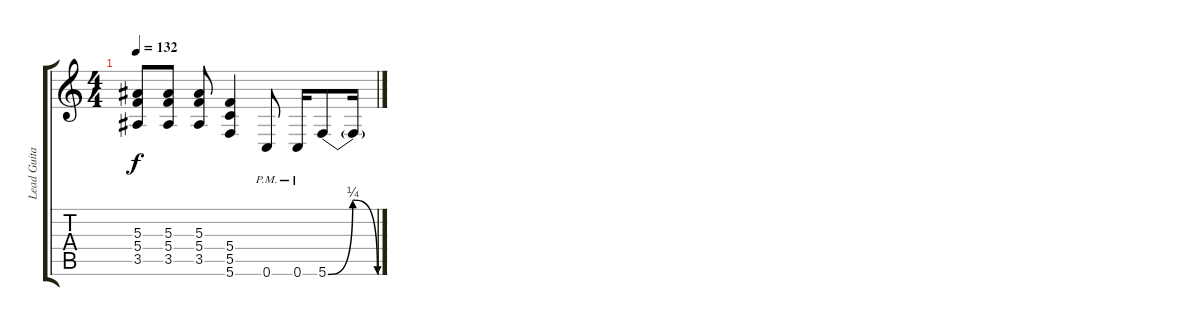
\track ("Lead Guitar" "Lead Guita") {instrument distortionguitar}
\staff {score tabs}
\tuning (D4 A3 F3 C3 G2 C2) {hide}
\ts (4 4)
\tempo 132
\clef g2
\ks c
(5.3{t} 5.4{t} 3.5{t}).8{dy f} (5.3 5.4 3.5).8 (5.3 5.4 3.5).8 (5.4 5.5 5.6).4 0.6{pm}.8 0.6{pm}.16 5.6{be (bendrelease 0 0 15 1 45 1 60 0)}.8 5.6{t}.16
